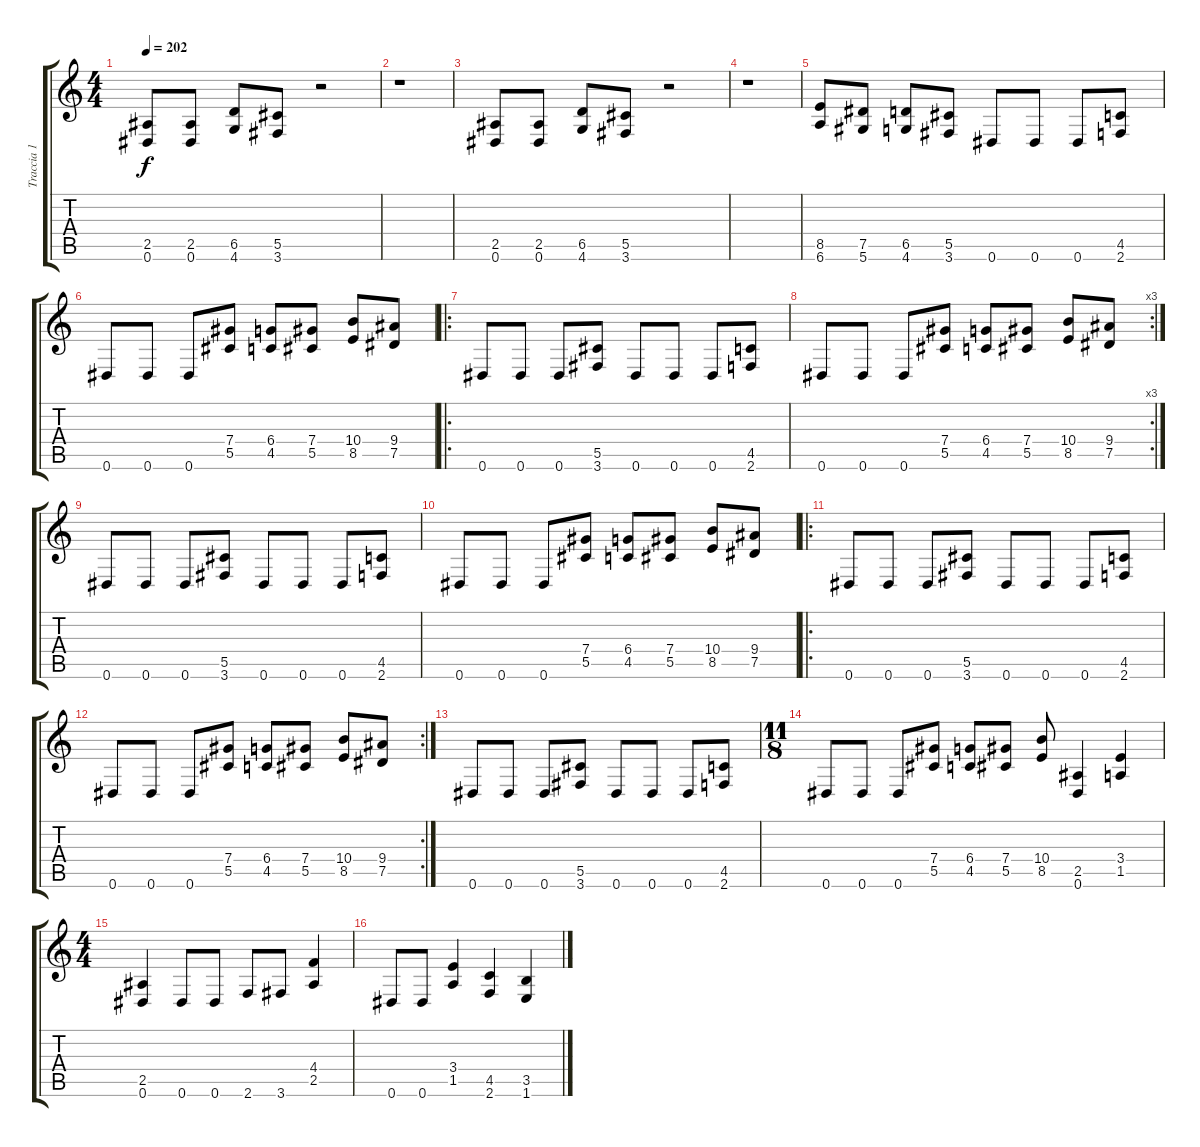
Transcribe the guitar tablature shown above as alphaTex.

\track ("Traccia 1" "Traccia 1") {instrument distortionguitar}
\staff {score tabs}
\tuning (Eb4 Bb3 Gb3 Db3 Ab2 Eb2) {hide}
\ts (4 4)
\tempo 202
\clef g2
\ks c
(2.5 0.6).8{dy f instrument distortionguitar} (2.5 0.6).8 (6.5 4.6).8 (5.5 3.6).8 r.2 |
r.1 |
(2.5 0.6).8 (2.5 0.6).8 (6.5 4.6).8 (5.5 3.6).8 r.2 |
r.1 |
(8.5 6.6).8 (7.5 5.6).8 (6.5 4.6).8 (5.5 3.6).8 0.6.8 0.6.8 0.6.8 (4.5 2.6).8 |
0.6.8 0.6.8 0.6.8 (7.4 5.5).8 (6.4 4.5).8 (7.4 5.5).8 (10.4 8.5).8 (9.4 7.5).8 |
\ro
0.6.8 0.6.8 0.6.8 (5.5 3.6).8 0.6.8 0.6.8 0.6.8 (4.5 2.6).8 |
\rc 3
0.6.8 0.6.8 0.6.8 (7.4 5.5).8 (6.4 4.5).8 (7.4 5.5).8 (10.4 8.5).8 (9.4 7.5).8 |
0.6.8 0.6.8 0.6.8 (5.5 3.6).8 0.6.8 0.6.8 0.6.8 (4.5 2.6).8 |
0.6.8 0.6.8 0.6.8 (7.4 5.5).8 (6.4 4.5).8 (7.4 5.5).8 (10.4 8.5).8 (9.4 7.5).8 |
\ro
0.6.8 0.6.8 0.6.8 (5.5 3.6).8 0.6.8 0.6.8 0.6.8 (4.5 2.6).8 |
\rc 2
0.6.8 0.6.8 0.6.8 (7.4 5.5).8 (6.4 4.5).8 (7.4 5.5).8 (10.4 8.5).8 (9.4 7.5).8 |
0.6.8 0.6.8 0.6.8 (5.5 3.6).8 0.6.8 0.6.8 0.6.8 (4.5 2.6).8 |
\ts (11 8)
0.6.8 0.6.8 0.6.8 (7.4 5.5).8 (6.4 4.5).8 (7.4 5.5).8 (10.4 8.5).8 (2.5 0.6).4 (3.4 1.5).4 |
\ts (4 4)
(2.5 0.6).4 0.6.8 0.6.8 2.6.8 3.6.8 (4.4 2.5).4 |
0.6.8 0.6.8 (3.4 1.5).4 (4.5 2.6).4 (3.5 1.6).4
